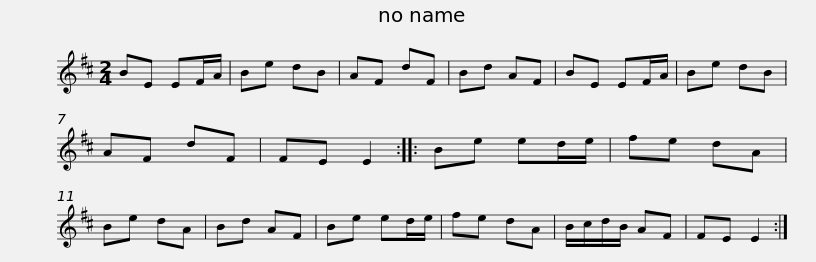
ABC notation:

X:1
L:1/8
M:2/4
I:linebreak $
K:D
V:1 treble
V:1
 BE EF/A/ | Be dB | AF dF | Bd AF | BE EF/A/ | %5
 Be dB | AF dF | FE E2 :: Be ed/e/ | fe dA |$ %10
 Be dA | Bd AF | Be ed/e/ | fe dA | B/c/d/B/ AF | %15
 FE E2 :| %16
